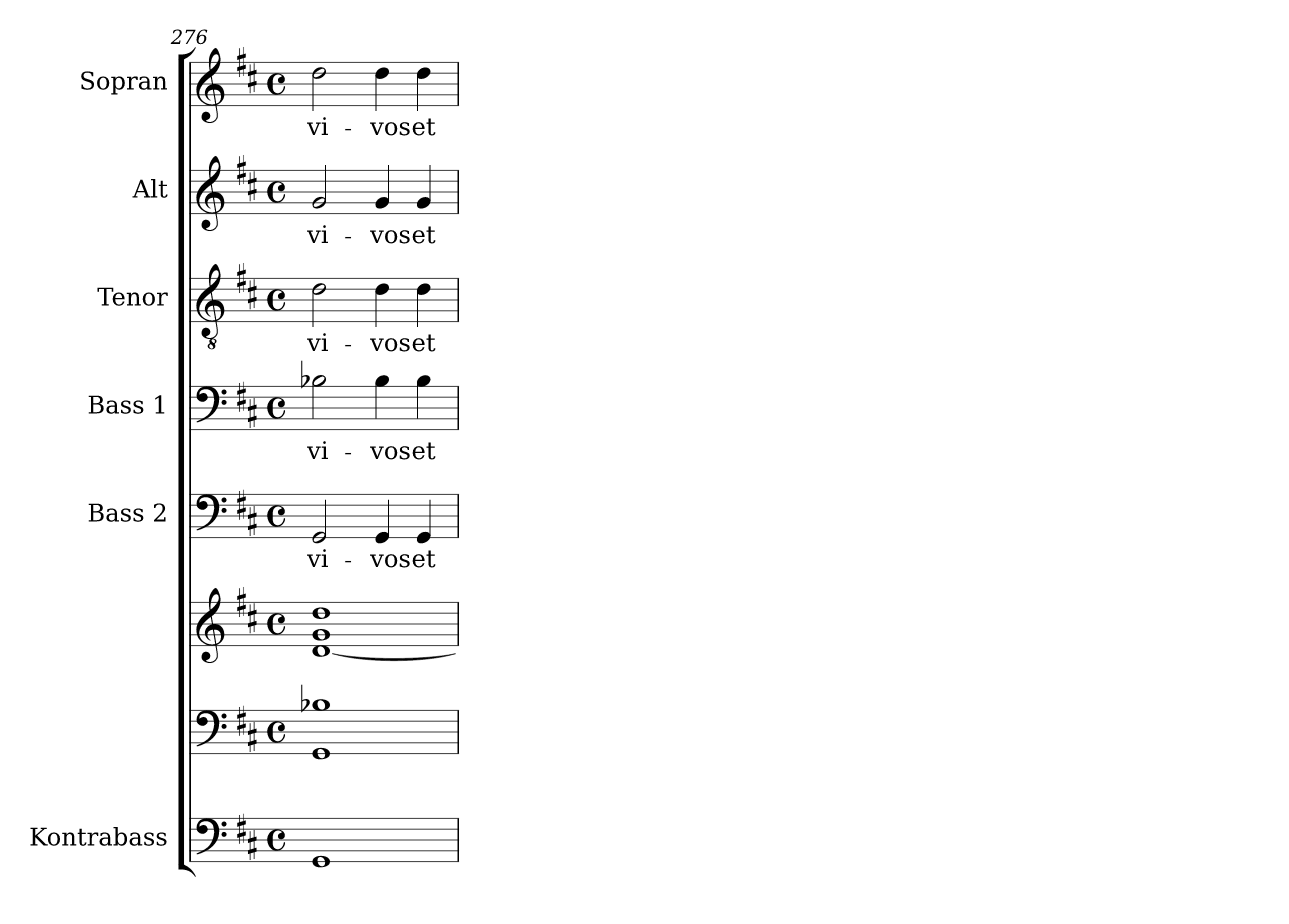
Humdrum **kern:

**kern	**kern	**kern	**kern	**text	**kern	**text	**kern	**text	**kern	**text	**kern	**text
*part7	*part6	*part6	*part5	*part5	*part4	*part4	*part3	*part3	*part2	*part2	*part1	*part1
*staff8	*staff7	*staff6	*staff5	*staff5	*staff4	*staff4	*staff3	*staff3	*staff2	*staff2	*staff1	*staff1
*I"Kontrabass	*	*	*I"Bass 2	*	*I"Bass 1	*	*I"Tenor	*	*I"Alt	*	*I"Sopran	*
*I'Kb.	*	*	*I'B. 2	*	*I'B. 1	*	*I'T.	*	*I'A.	*	*I'S.	*
!!LO:LB:g=z
*clefF4	*clefF4	*clefG2	*clefF4	*	*clefF4	*	*clefGv2	*	*clefG2	*	*clefG2	*
*ITrd7c12	*	*	*	*	*	*	*	*	*	*	*	*
*k[f#c#]	*k[f#c#]	*k[f#c#]	*k[f#c#]	*	*k[f#c#]	*	*k[f#c#]	*	*k[f#c#]	*	*k[f#c#]	*
*D:	*D:	*D:	*D:	*	*D:	*	*D:	*	*D:	*	*D:	*
*M4/4	*M4/4	*M4/4	*M4/4	*	*M4/4	*	*M4/4	*	*M4/4	*	*M4/4	*
*met(c)	*met(c)	*met(c)	*met(c)	*	*met(c)	*	*met(c)	*	*met(c)	*	*met(c)	*
=276	=276	=276	=276	=276	=276	=276	=276	=276	=276	=276	=276	=276
*	*^	*^	*	*	*	*	*	*	*	*	*	*
!	!	!	!	!	!	!LO:LY:b	!	!LO:LY:b	!	!LO:LY:b	!	!LO:LY:b	!	!LO:LY:b
1GGG	1B-X	1GG	1g 1dd	[<1d	2GG/	vi-	2B-X\	vi-	2d\	vi-	2g/	vi-	2dd\	vi-
!	!	!	!	!	!	!LO:LY:b	!	!LO:LY:b	!	!LO:LY:b	!	!LO:LY:b	!	!LO:LY:b
.	.	.	.	.	4GG/	-vos	4B-\	-vos	4d\	-vos	4g/	-vos	4dd\	-vos
!	!	!	!	!	!	!LO:LY:b	!	!LO:LY:b	!	!LO:LY:b	!	!LO:LY:b	!	!LO:LY:b
.	.	.	.	.	4GG/	et	4B-\	et	4d\	et	4g/	et	4dd\	et
*	*v	*v	*	*	*	*	*	*	*	*	*	*	*	*
*	*	*v	*v	*	*	*	*	*	*	*	*	*	*
=	=	=	=	=	=	=	=	=	=	=	=	=
*-	*-	*-	*-	*-	*-	*-	*-	*-	*-	*-	*-	*-
